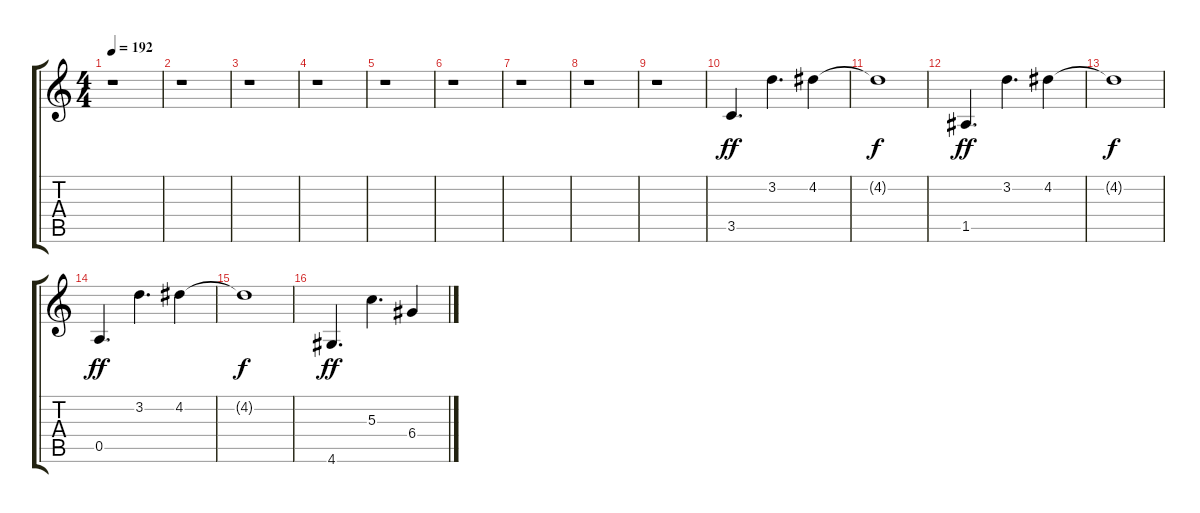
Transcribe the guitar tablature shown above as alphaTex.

\track "" {instrument electricguitarclean}
\staff {score tabs}
\tuning (E4 B3 G3 D3 A2 E2) {hide}
\ts (4 4)
\tempo 192
\clef g2
\ks c
r.1{dy f} |
r.1 |
r.1 |
r.1 |
r.1 |
r.1 |
r.1 |
r.1 |
r.1 |
3.5.4{d dy ff} 3.2.4{d} 4.2.4 |
4.2{t}.1{dy f} |
1.5.4{d dy ff} 3.2.4{d} 4.2.4 |
4.2{t}.1{dy f} |
0.5.4{d dy ff} 3.2.4{d} 4.2.4 |
4.2{t}.1{dy f} |
4.6.4{d dy ff} 5.3.4{d} 6.4.4
